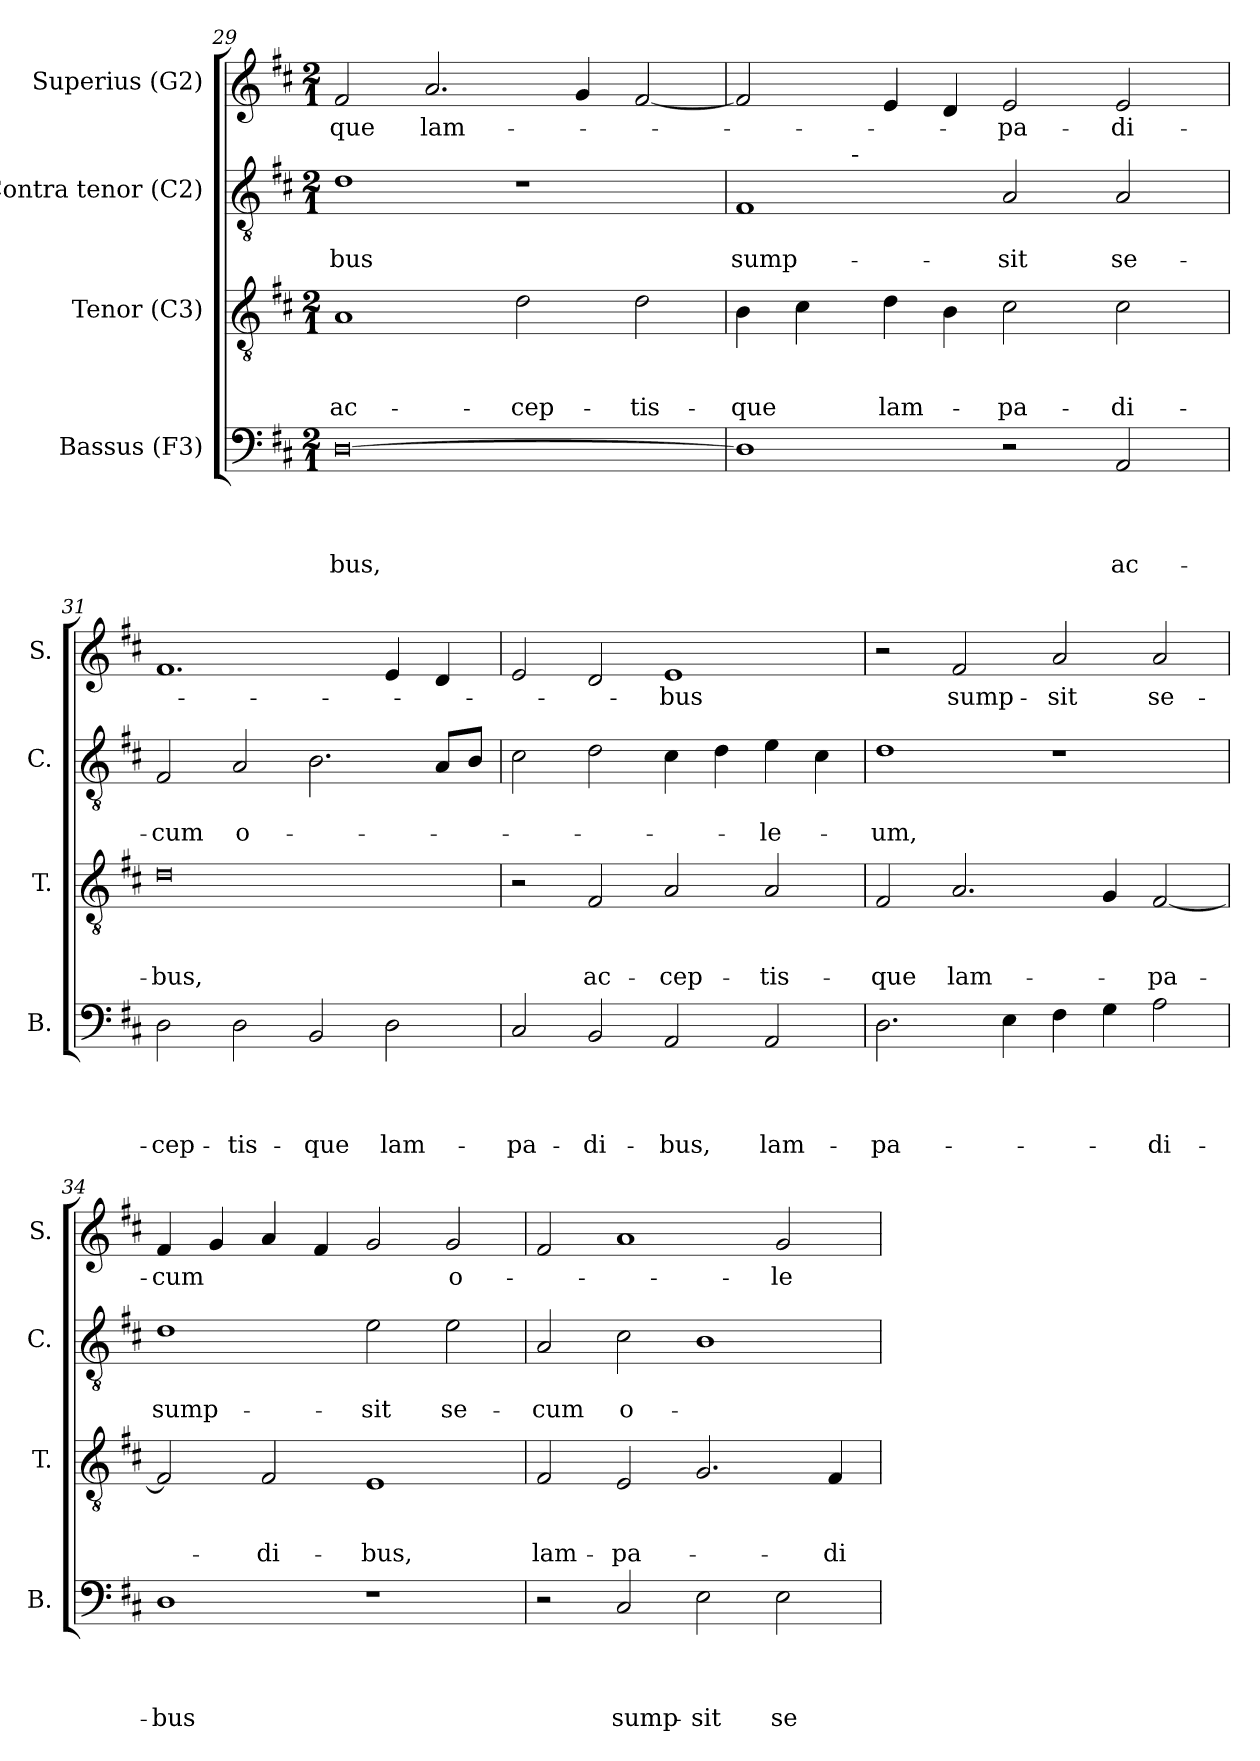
**kern	**text	**text	**text	**text	**kern	**text	**text	**text	**kern	**text	**text	**kern	**text
*part4	*part4	*part4	*part4	*part4	*part3	*part3	*part3	*part3	*part2	*part2	*part2	*part1	*part1
*staff4	*staff4	*staff4	*staff4	*staff4	*staff3	*staff3	*staff3	*staff3	*staff2	*staff2	*staff2	*staff1	*staff1
*I"Bassus (F3)	*	*	*	*	*I"Tenor (C3)	*	*	*	*I"Contra tenor (C2)	*	*	*I"Superius (G2)	*
*I'B.	*	*	*	*	*I'T.	*	*	*	*I'C.	*	*	*I'S.	*
*clefF4	*	*	*	*	*clefGv2	*	*	*	*clefGv2	*	*	*clefG2	*
*k[f#c#]	*	*	*	*	*k[f#c#]	*	*	*	*k[f#c#]	*	*	*k[f#c#]	*
*D:	*	*	*	*	*D:	*	*	*	*D:	*	*	*D:	*
*M2/1	*	*	*	*	*M2/1	*	*	*	*M2/1	*	*	*M2/1	*
=29	=29	=29	=29	=29	=29	=29	=29	=29	=29	=29	=29	=29	=29
!	!	!	!	!LO:LY:b	!	!	!	!LO:LY:b	!	!	!LO:LY:b	!	!LO:LY:b
[>0D	.	.	.	-bus,	1A	.	.	ac-	1d	.	-bus	2f#/	-que
!	!	!	!	!	!	!	!	!	!	!	!	!	!LO:LY:b
.	.	.	.	.	.	.	.	.	.	.	.	2.a/	lam-
!	!	!	!	!	!	!	!	!LO:LY:b	!	!	!	!	!
.	.	.	.	.	2d\	.	.	-cep-	1r	.	.	.	.
.	.	.	.	.	.	.	.	.	.	.	.	4g/	.
!	!	!	!	!	!	!	!	!LO:LY:b	!	!	!	!	!
.	.	.	.	.	2d\	.	.	-tis-	.	.	.	[>2f#/	.
!!LO:PB:g=z
=30	=30	=30	=30	=30	=30	=30	=30	=30	=30	=30	=30	=30	=30
!	!	!	!	!	!	!	!	!LO:LY:b	!	!	!LO:LY:b	!	!
*	*	*	*	*	*	*	*	*	*^	*	*	*	*
1D]	.	.	.	.	4B\	.	.	-que	1F#	4ryy	.	sump-	2f#/]	.
.	.	.	.	.	4c#\	.	.	.	.	8ryy	.	.	.	.
.	.	.	.	.	.	.	.	.	.	32ryy	.	.	.	.
!	!	!	!	!	!	!	!	!	!	!LO:TX:a:t=-	!	!	!	!
.	.	.	.	.	.	.	.	.	.	1ryy	.	.	.	.
!	!	!	!	!	!	!	!	!LO:LY:b	!	!	!	!	!	!
.	.	.	.	.	4d\	.	.	lam-	.	.	.	.	4e/	.
.	.	.	.	.	4B\	.	.	.	.	.	.	.	4d/	.
!	!	!	!	!	!	!	!	!LO:LY:b	!	!	!	!LO:LY:b	!	!LO:LY:b
2r	.	.	.	.	2c#\	.	.	-pa-	2A/	.	.	-sit	2e/	-pa-
.	.	.	.	.	.	.	.	.	.	2ryy	.	.	.	.
!	!	!	!	!LO:LY:b	!	!	!	!LO:LY:b	!	!	!	!LO:LY:b	!	!LO:LY:b
2AA/	.	.	.	ac-	2c#\	.	.	-di-	2A/	.	.	se-	2e/	-di-
.	.	.	.	.	.	.	.	.	.	16.ryy	.	.	.	.
=31	=31	=31	=31	=31	=31	=31	=31	=31	=31	=31	=31	=31	=31	=31
!	!	!	!	!LO:LY:b	!	!	!	!LO:LY:b	!	!	!	!LO:LY:b	!	!
*	*	*	*	*	*	*	*	*	*v	*v	*	*	*	*
2D\	.	.	.	-cep-	0d	.	.	-bus,	2F#/	.	-cum	1.f#	.
!	!	!	!	!LO:LY:b	!	!	!	!	!	!	!LO:LY:b	!	!
2D\	.	.	.	-tis-	.	.	.	.	2A/	.	o-	.	.
!	!	!	!	!LO:LY:b	!	!	!	!	!	!	!	!	!
2BB/	.	.	.	-que	.	.	.	.	2.B\	.	.	.	.
!	!	!	!	!LO:LY:b	!	!	!	!	!	!	!	!	!
2D\	.	.	.	lam-	.	.	.	.	.	.	.	4e/	.
.	.	.	.	.	.	.	.	.	8A/L	.	.	4d/	.
.	.	.	.	.	.	.	.	.	8B/J	.	.	.	.
=32	=32	=32	=32	=32	=32	=32	=32	=32	=32	=32	=32	=32	=32
!	!	!	!	!LO:LY:b	!	!	!	!	!	!	!	!	!
2C#/	.	.	.	-pa-	2r	.	.	.	2c#\	.	.	2e/	.
!	!	!	!	!LO:LY:b	!	!	!	!LO:LY:b	!	!	!	!	!
2BB/	.	.	.	-di-	2F#/	.	.	ac-	2d\	.	.	2d/	.
!	!	!	!	!LO:LY:b	!	!	!	!LO:LY:b	!	!	!	!	!LO:LY:b
2AA/	.	.	.	-bus,	2A/	.	.	-cep-	4c#\	.	.	1e	-bus
.	.	.	.	.	.	.	.	.	4d\	.	.	.	.
!	!	!	!	!LO:LY:b	!	!	!	!LO:LY:b	!	!	!LO:LY:b	!	!
2AA/	.	.	.	lam-	2A/	.	.	-tis-	4e\	.	-le-	.	.
.	.	.	.	.	.	.	.	.	4c#\	.	.	.	.
=33	=33	=33	=33	=33	=33	=33	=33	=33	=33	=33	=33	=33	=33
!	!	!	!	!LO:LY:b	!	!	!	!LO:LY:b	!	!	!LO:LY:b	!	!
2.D\	.	.	.	-pa-	2F#/	.	.	-que	1d	.	-um,	2r	.
!	!	!	!	!	!	!	!	!LO:LY:b	!	!	!	!	!LO:LY:b
.	.	.	.	.	2.A/	.	.	lam-	.	.	.	2f#/	sump-
4E\	.	.	.	.	.	.	.	.	.	.	.	.	.
!	!	!	!	!	!	!	!	!	!	!	!	!	!LO:LY:b
4F#\	.	.	.	.	.	.	.	.	1r	.	.	2a/	-sit
4G\	.	.	.	.	4G/	.	.	.	.	.	.	.	.
!	!	!	!	!LO:LY:b	!	!	!	!LO:LY:b	!	!	!	!	!LO:LY:b
2A\	.	.	.	-di-	[<2F#/	.	.	-pa-	.	.	.	2a/	se-
!!LO:LB:g=z
=34	=34	=34	=34	=34	=34	=34	=34	=34	=34	=34	=34	=34	=34
!	!	!	!	!LO:LY:b	!	!	!	!	!	!	!LO:LY:b	!	!LO:LY:b
1D	.	.	.	-bus	2F#/]	.	.	.	1d	.	sump-	4f#/	-cum
.	.	.	.	.	.	.	.	.	.	.	.	4g/	.
!	!	!	!	!	!	!	!	!LO:LY:b	!	!	!	!	!
.	.	.	.	.	2F#/	.	.	-di-	.	.	.	4a/	.
.	.	.	.	.	.	.	.	.	.	.	.	4f#/	.
!	!	!	!	!	!	!	!	!LO:LY:b	!	!	!LO:LY:b	!	!
1r	.	.	.	.	1E	.	.	-bus,	2e\	.	-sit	2g/	.
!	!	!	!	!	!	!	!	!	!	!	!LO:LY:b	!	!LO:LY:b
.	.	.	.	.	.	.	.	.	2e\	.	se-	2g/	o-
=35	=35	=35	=35	=35	=35	=35	=35	=35	=35	=35	=35	=35	=35
!	!	!	!	!	!	!	!	!LO:LY:b	!	!	!LO:LY:b	!	!
2r	.	.	.	.	2F#/	.	.	lam-	2A/	.	-cum	2f#/	.
!	!	!	!	!LO:LY:b	!	!	!	!LO:LY:b	!	!	!LO:LY:b	!	!
2C#/	.	.	.	sump-	2E/	.	.	-pa-	2c#\	.	o-	1a	.
!	!	!	!	!LO:LY:b	!	!	!	!	!	!	!	!	!
2E\	.	.	.	-sit	2.G/	.	.	.	1B	.	.	.	.
!	!	!	!	!LO:LY:b	!	!	!	!	!	!	!	!	!LO:LY:b
2E\	.	.	.	se-	.	.	.	.	.	.	.	2g/	-le-
!	!	!	!	!	!	!	!	!LO:LY:b	!	!	!	!	!
.	.	.	.	.	4F#/	.	.	-di-	.	.	.	.	.
=	=	=	=	=	=	=	=	=	=	=	=	=	=
*-	*-	*-	*-	*-	*-	*-	*-	*-	*-	*-	*-	*-	*-
